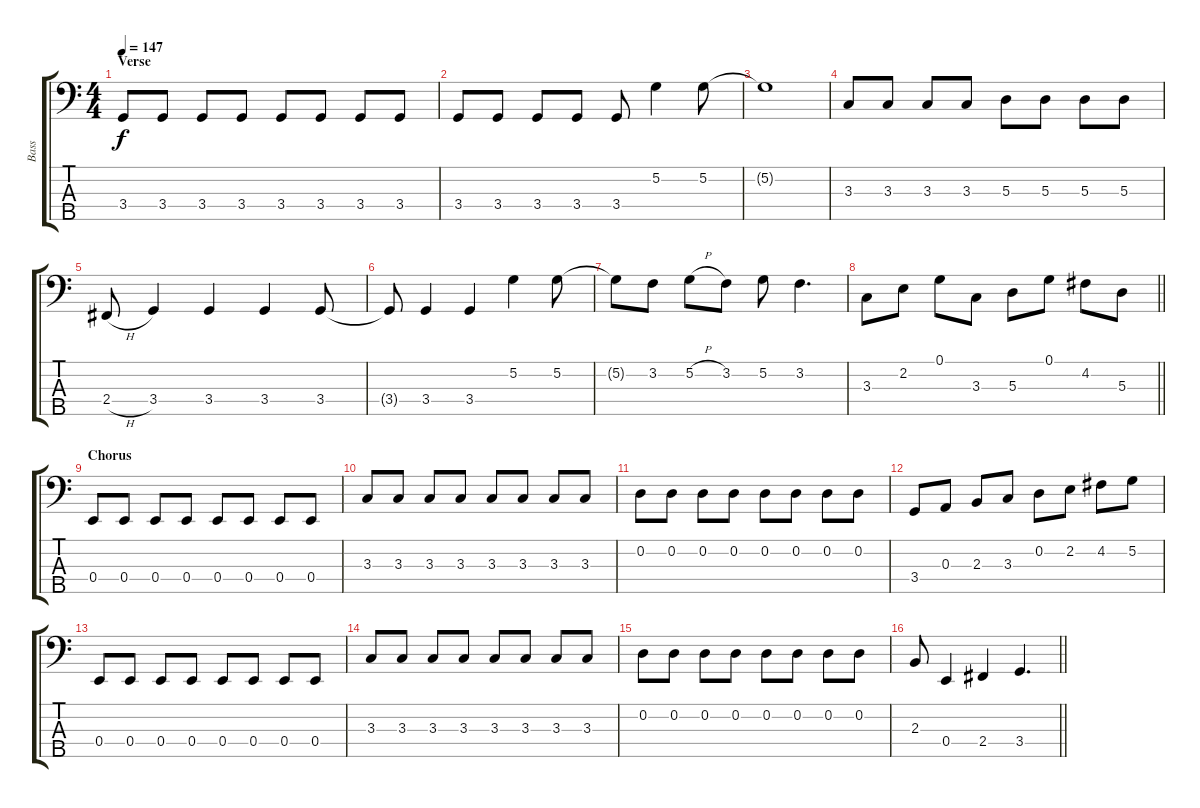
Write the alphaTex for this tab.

\track ("Bass" "Bass") {instrument electricbassfinger}
\staff {score tabs}
\tuning (G2 D2 A1 E1 B0) {hide}
\ts (4 4)
\section ("" "Verse")
\tempo 147
\clef f4
\ks c
3.4.8{dy f} 3.4.8 3.4.8 3.4.8 3.4.8 3.4.8 3.4.8 3.4.8 |
3.4.8 3.4.8 3.4.8 3.4.8 3.4.8 5.2.4 5.2.8 |
5.2{t}.1 |
3.3.8 3.3.8 3.3.8 3.3.8 5.3.8 5.3.8 5.3.8 5.3.8 |
2.4{h}.8 3.4.4 3.4.4 3.4.4 3.4.8 |
3.4{t}.8 3.4.4 3.4.4 5.2.4 5.2.8 |
5.2{t}.8 3.2.8 5.2{h}.8 3.2.8 5.2.8 3.2.4{d} |
\barLineRight lightlight
3.3.8 2.2.8 0.1.8 3.3.8 5.3.8 0.1.8 4.2.8 5.3.8 |
\section ("" "Chorus")
0.4.8 0.4.8 0.4.8 0.4.8 0.4.8 0.4.8 0.4.8 0.4.8 |
3.3.8 3.3.8 3.3.8 3.3.8 3.3.8 3.3.8 3.3.8 3.3.8 |
0.2.8 0.2.8 0.2.8 0.2.8 0.2.8 0.2.8 0.2.8 0.2.8 |
3.4.8 0.3.8 2.3.8 3.3.8 0.2.8 2.2.8 4.2.8 5.2.8 |
0.4.8 0.4.8 0.4.8 0.4.8 0.4.8 0.4.8 0.4.8 0.4.8 |
3.3.8 3.3.8 3.3.8 3.3.8 3.3.8 3.3.8 3.3.8 3.3.8 |
0.2.8 0.2.8 0.2.8 0.2.8 0.2.8 0.2.8 0.2.8 0.2.8 |
\barLineRight lightlight
2.3.8 0.4.4 2.4.4 3.4.4{d}
